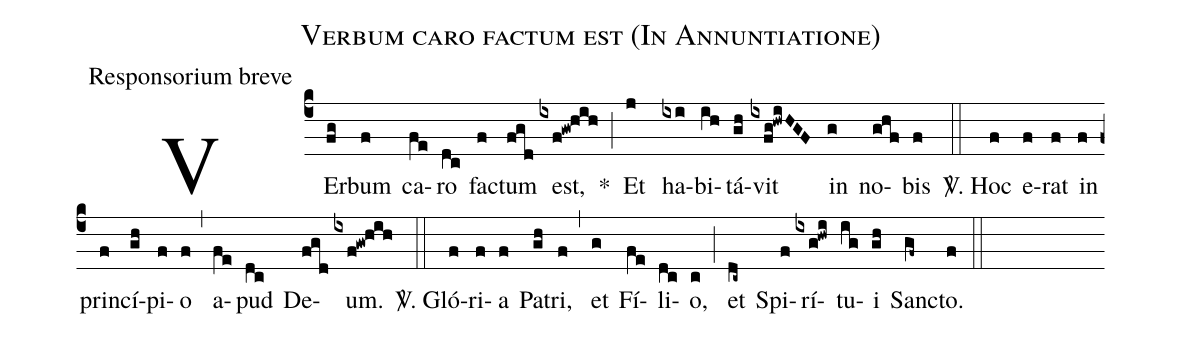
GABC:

name:Verbum caro factum est (In Annuntiatione);
office-part:Responsorium breve;
%%
(c4) VEr(fg)bum(f) ca(fe)ro(dc) fac(f)tum(fgd) est,(ixf!gw@hih) *(;) Et (j) ha(ixi)bi(ih)tá(gh)vit(ixfg!hwiHGF) in(g) no(ghf)bis(f) (::) <sp>V/</sp>. Hoc(f) e(f)rat(f) in(f) prin(f)cí(gh)pi(f)o(f) (,) a(fe)pud(dc) De(fgd)um.(ixf!gw@hih) (::) <sp>V/</sp>. Gló(f)ri(f)a(f) Pa(gh)tri,(f) (,) et(g) Fí(fe)li(dc)o,(c) (;) et(dc~) Spi(f)rí(ixg!hwi)tu(ig)i(gh) Sanc(gf~)to.(f) (::)
